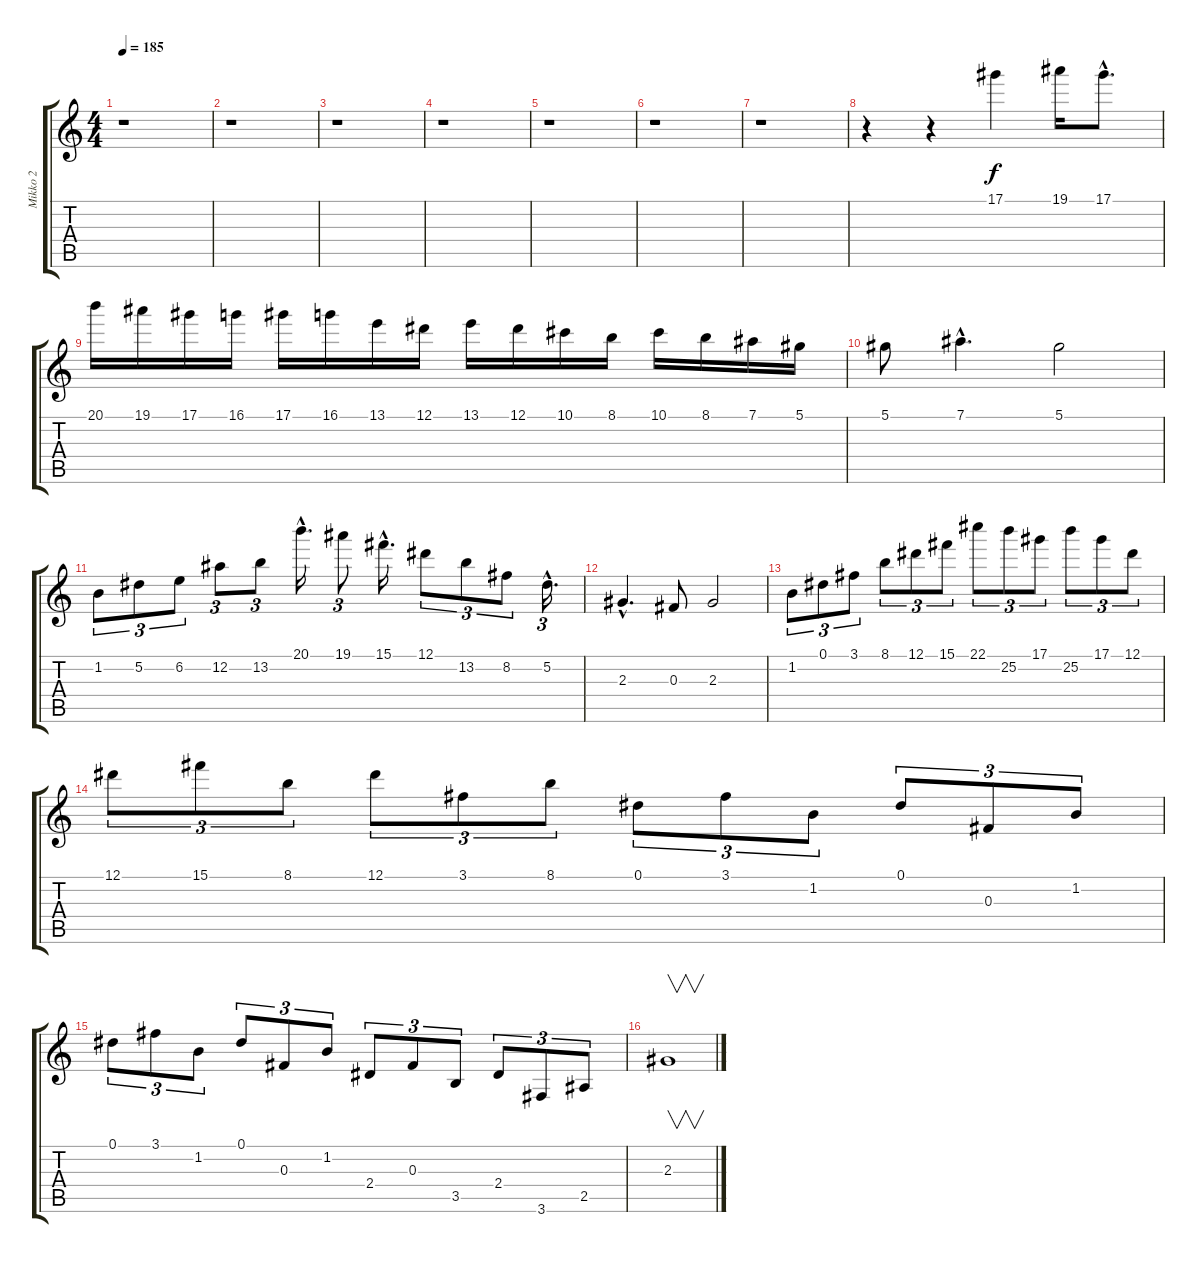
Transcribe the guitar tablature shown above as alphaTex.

\track ("Mikko 2" "Mikko 2") {instrument overdrivenguitar}
\staff {score tabs}
\tuning (Eb4 Bb3 Gb3 Db3 Ab2 Eb2) {hide}
\ts (4 4)
\tempo 185
\clef g2
\ks c
r.1{dy f} |
r.1 |
r.1 |
r.1 |
r.1 |
r.1 |
r.1 |
r.4 r.4 17.1.4 19.1.16 17.1{hac}.8{d} |
20.1.16 19.1.16 17.1.16 16.1.16 17.1.16 16.1.16 13.1.16 12.1.16 13.1.16 12.1.16 10.1.16 8.1.16 10.1.16 8.1.16 7.1.16 5.1.16 |
5.1.8 7.1{hac}.4{d} 5.1.2 |
1.2.8{tu (3 2)} 5.2.8{tu (3 2)} 6.2.8{tu (3 2)} 12.2.8{tu (3 2)} 13.2.8{tu (3 2)} 20.1{hac}.16{d} 19.1.8{tu (3 2)} 15.1{hac}.16{d} 12.1.8{tu (3 2)} 13.2.8{tu (3 2)} 8.2.8{tu (3 2)} 5.2{hac}.16{d tu (3 2)} |
2.3{hac}.4{d} 0.3.8 2.3.2 |
1.2.8{tu (3 2)} 0.1.8{tu (3 2)} 3.1.8{tu (3 2)} 8.1.8{tu (3 2)} 12.1.8{tu (3 2)} 15.1.8{tu (3 2)} 22.1.8{tu (3 2)} 25.2.8{tu (3 2)} 17.1.8{tu (3 2)} 25.2.8{tu (3 2)} 17.1.8{tu (3 2)} 12.1.8{tu (3 2)} |
12.1.8{tu (3 2)} 15.1.8{tu (3 2)} 8.1.8{tu (3 2)} 12.1.8{tu (3 2)} 3.1.8{tu (3 2)} 8.1.8{tu (3 2)} 0.1.8{tu (3 2)} 3.1.8{tu (3 2)} 1.2.8{tu (3 2)} 0.1.8{tu (3 2)} 0.3.8{tu (3 2)} 1.2.8{tu (3 2)} |
0.1.8{tu (3 2)} 3.1.8{tu (3 2)} 1.2.8{tu (3 2)} 0.1.8{tu (3 2)} 0.3.8{tu (3 2)} 1.2.8{tu (3 2)} 2.4.8{tu (3 2)} 0.3.8{tu (3 2)} 3.5.8{tu (3 2)} 2.4.8{tu (3 2)} 3.6.8{tu (3 2)} 2.5.8{tu (3 2)} |
2.3.1{v}
